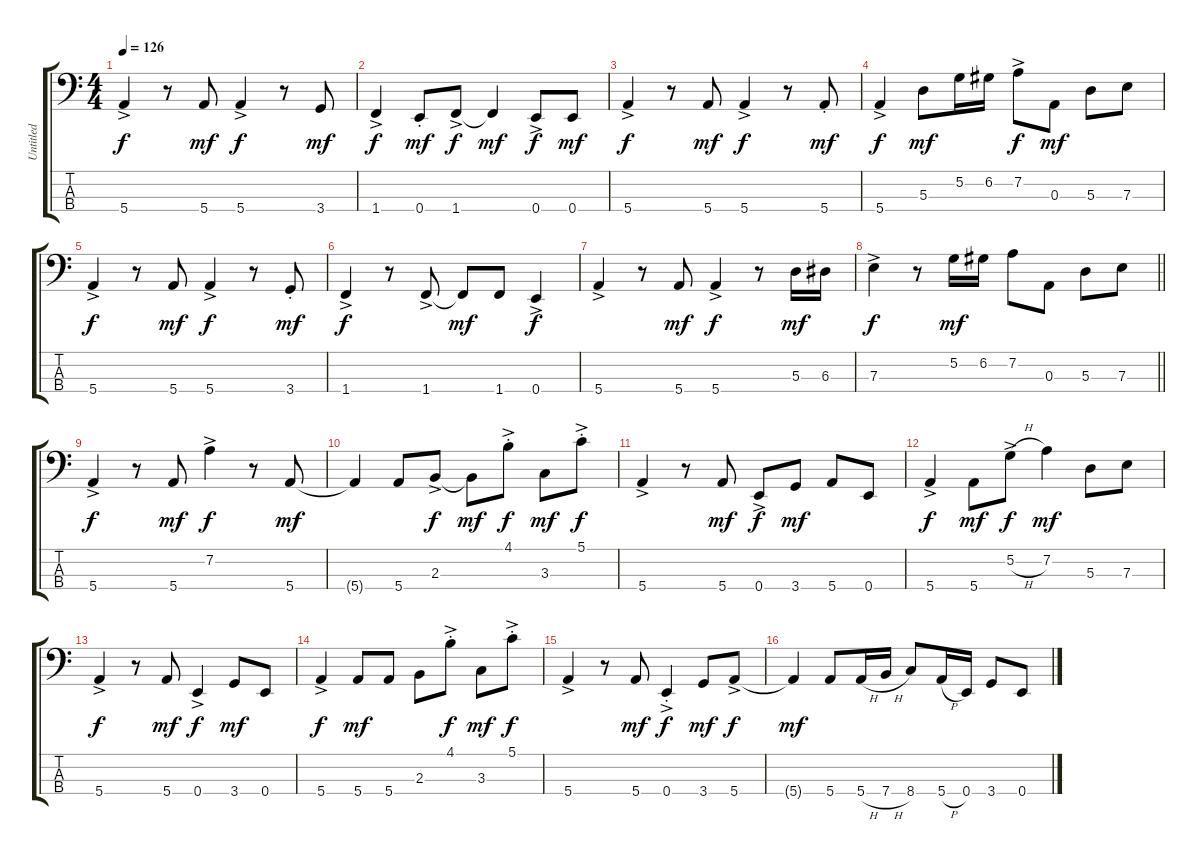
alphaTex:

\track ("Untitled" "Untitled") {instrument electricbassfinger}
\staff {score tabs}
\tuning (G2 D2 A1 E1) {hide}
\ts (4 4)
\tempo 126
\clef f4
\ks c
5.4{ac}.4{dy f instrument electricbassfinger} r.8 5.4.8{dy mf} 5.4{ac}.4{dy f} r.8 3.4.8{dy mf} |
1.4{ac}.4{dy f} 0.4{st}.8{dy mf} 1.4{ac}.8{dy f} 1.4{t}.4{dy mf} 0.4{ac}.8{dy f} 0.4.8{dy mf} |
5.4{ac}.4{dy f} r.8 5.4.8{dy mf} 5.4{ac}.4{dy f} r.8 5.4{st}.8{dy mf} |
5.4{ac}.4{dy f} 5.3.8{dy mf} 5.2.16 6.2.16 7.2{ac}.8{dy f} 0.3.8{dy mf} 5.3.8 7.3.8 |
5.4{ac}.4{dy f} r.8 5.4.8{dy mf} 5.4{ac}.4{dy f} r.8 3.4{st}.8{dy mf} |
1.4{ac}.4{dy f} r.8 1.4{ac}.8 1.4{t}.8{dy mf} 1.4.8 0.4{ac}.4{dy f} |
5.4{ac}.4 r.8 5.4.8{dy mf} 5.4{ac}.4{dy f} r.8 5.3.16{dy mf} 6.3.16 |
\barLineRight lightlight
7.3{ac}.4{dy f} r.8 5.2.16{dy mf} 6.2.16 7.2.8 0.3.8 5.3.8 7.3.8 |
5.4{ac}.4{dy f} r.8 5.4.8{dy mf} 7.2{ac}.4{dy f} r.8 5.4.8{dy mf} |
5.4{t}.4 5.4.8 2.3{ac}.8{dy f} 2.3{t}.8{dy mf} 4.1{ac st}.8{dy f} 3.3.8{dy mf} 5.1{ac st}.8{dy f} |
5.4{ac}.4 r.8 5.4.8{dy mf} 0.4{ac}.8{dy f} 3.4.8{dy mf} 5.4.8 0.4.8 |
5.4{ac}.4{dy f} 5.4.8{dy mf} 5.2{h ac}.8{dy f} 7.2.4{dy mf} 5.3.8 7.3.8 |
5.4{ac}.4{dy f} r.8 5.4.8{dy mf} 0.4{ac}.4{dy f} 3.4.8{dy mf} 0.4.8 |
5.4{ac}.4{dy f} 5.4.8{dy mf} 5.4.8 2.3.8 4.1{ac st}.8{dy f} 3.3.8{dy mf} 5.1{ac st}.8{dy f} |
5.4{ac}.4 r.8 5.4.8{dy mf} 0.4{ac st}.4{dy f} 3.4.8{dy mf} 5.4{ac}.8{dy f} |
5.4{t}.4{dy mf} 5.4.8 5.4{h}.16 7.4{h}.16 8.4.8 5.4{h}.16 0.4.16 3.4.8 0.4.8
